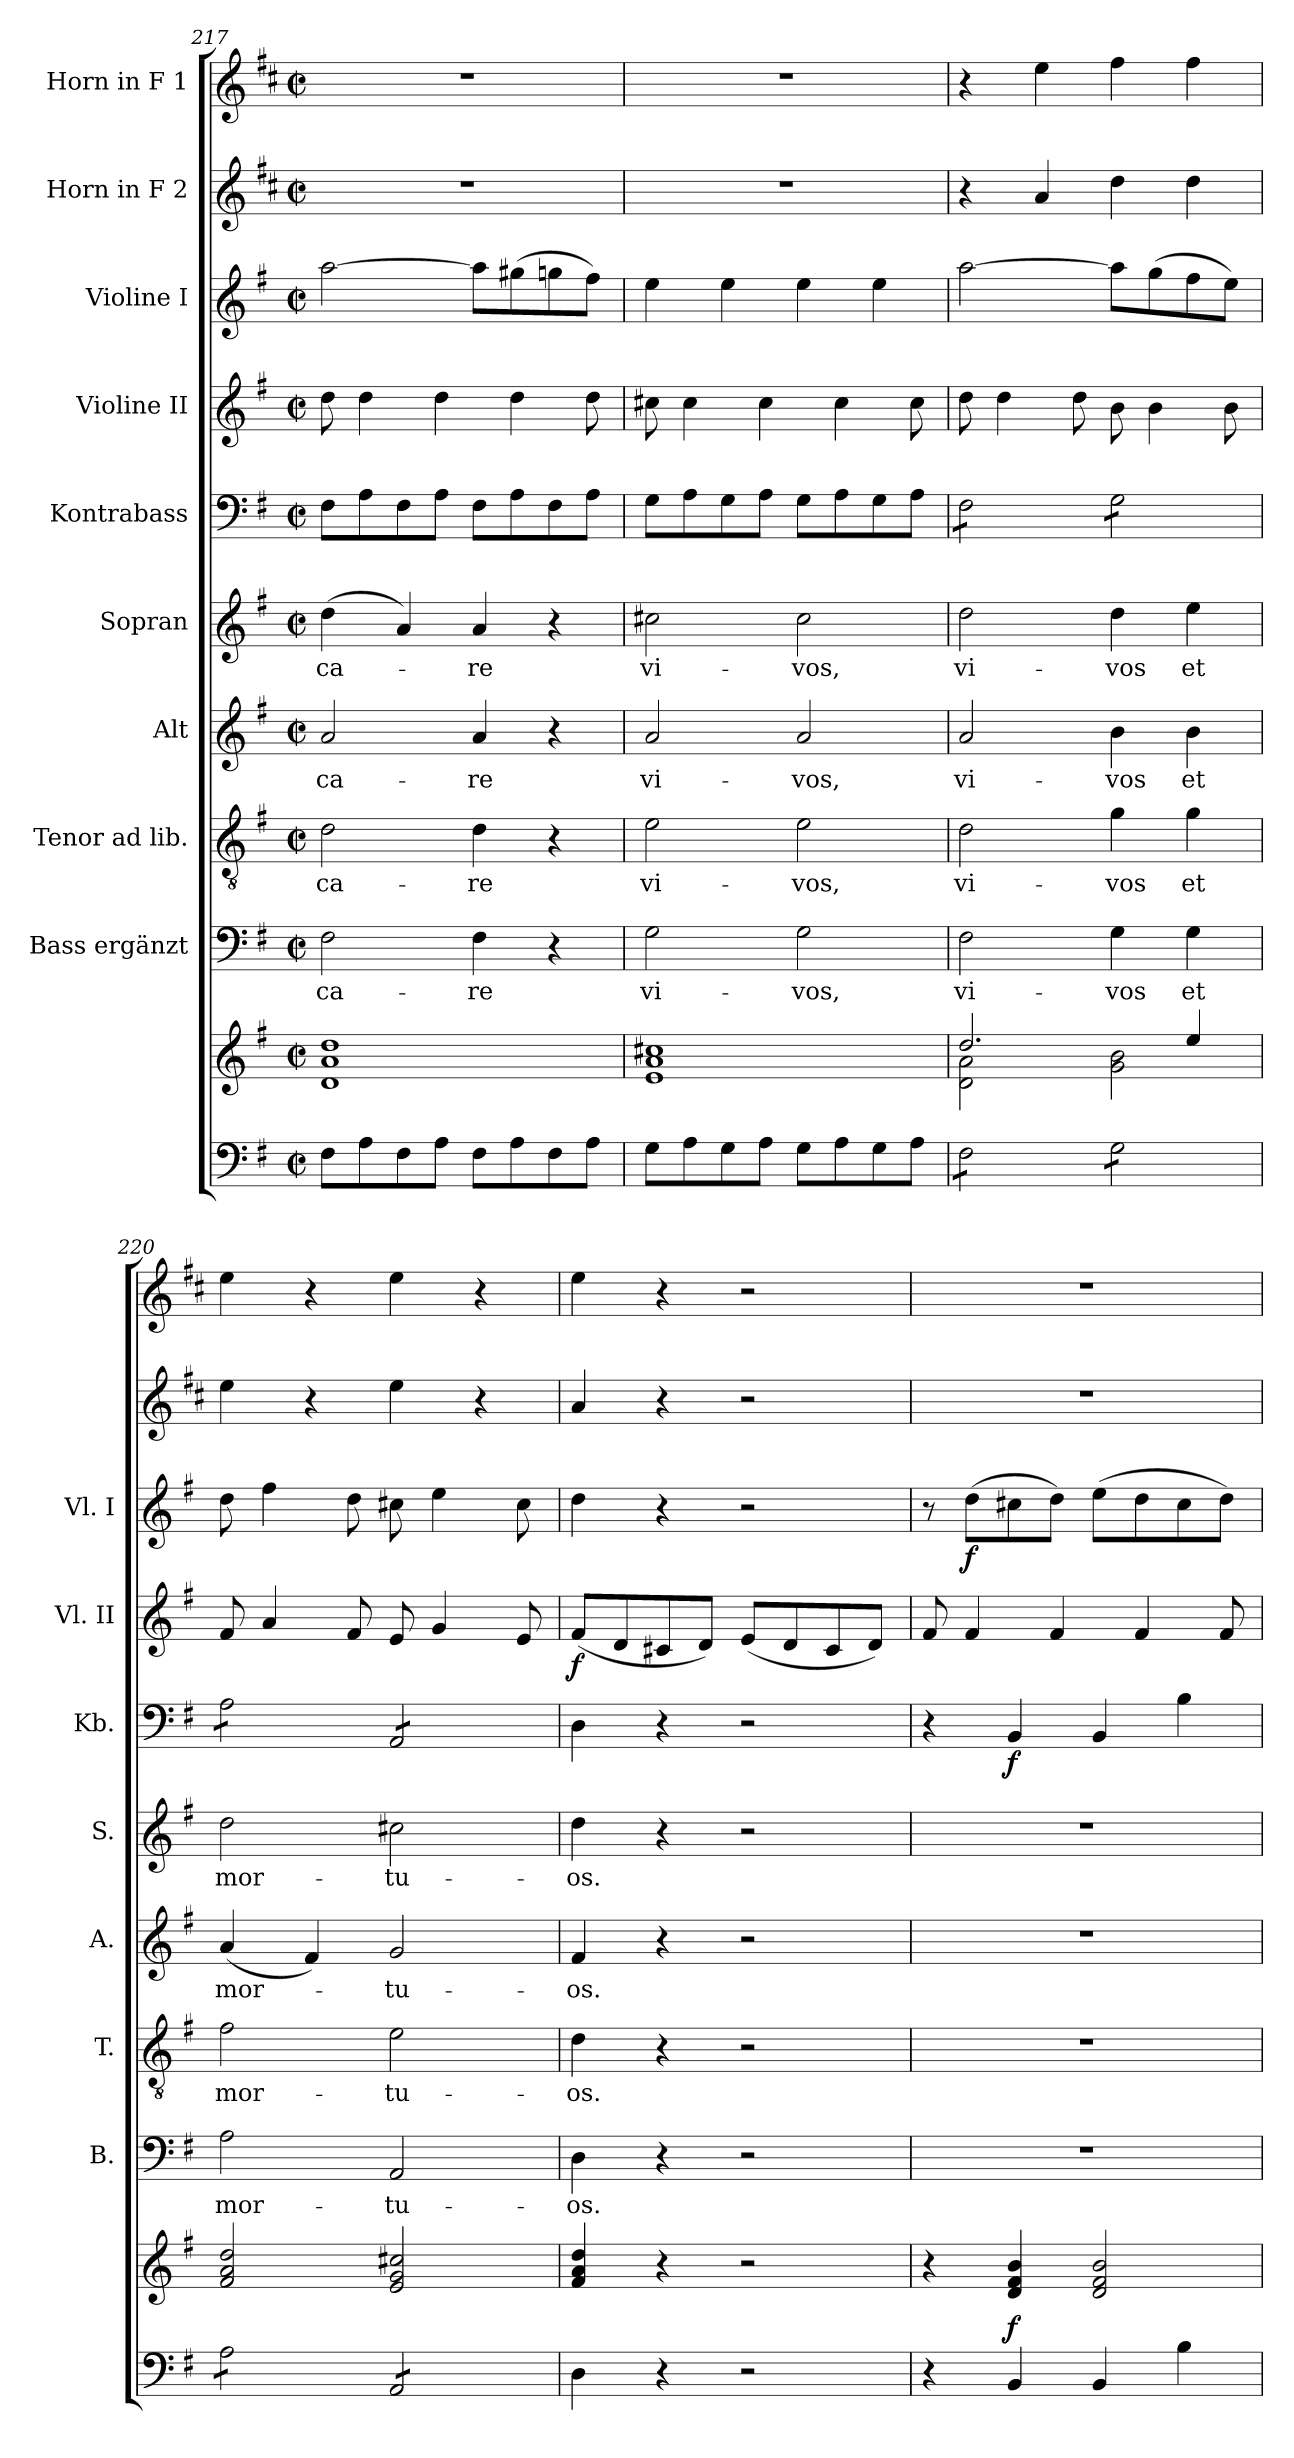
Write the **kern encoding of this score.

**kern	**kern	**dynam	**kern	**text	**kern	**text	**kern	**text	**kern	**text	**kern	**dynam	**kern	**dynam	**kern	**dynam	**kern	**kern
*part10	*part10	*part10	*part9	*part9	*part8	*part8	*part7	*part7	*part6	*part6	*part5	*part5	*part4	*part4	*part3	*part3	*part2	*part1
*staff11	*staff10	*staff10/11	*staff9	*staff9	*staff8	*staff8	*staff7	*staff7	*staff6	*staff6	*staff5	*staff5	*staff4	*staff4	*staff3	*staff3	*staff2	*staff1
*	*	*	*I"Bass ergänzt	*	*I"Tenor ad lib.	*	*I"Alt	*	*I"Sopran	*	*I"Kontrabass	*	*I"Violine II	*	*I"Violine I	*	*I"Horn in F 2	*I"Horn in F 1
*	*	*	*I'B.	*	*I'T.	*	*I'A.	*	*I'S.	*	*I'Kb.	*	*I'Vl. II	*	*I'Vl. I	*	*	*
*clefF4	*clefG2	*	*clefF4	*	*clefGv2	*	*clefG2	*	*clefG2	*	*clefF4	*	*clefG2	*	*clefG2	*	*clefG2	*clefG2
*	*	*	*	*	*	*	*	*	*	*	*ITrd7c12	*	*	*	*	*	*ITrd4c7	*ITrd4c7
*k[f#]	*k[f#]	*	*k[f#]	*	*k[f#]	*	*k[f#]	*	*k[f#]	*	*k[f#]	*	*k[f#]	*	*k[f#]	*	*k[f#]	*k[f#]
*G:	*G:	*	*G:	*	*G:	*	*G:	*	*G:	*	*G:	*	*G:	*	*G:	*	*G:	*G:
*M2/2	*M2/2	*	*M2/2	*	*M2/2	*	*M2/2	*	*M2/2	*	*M2/2	*	*M2/2	*	*M2/2	*	*M2/2	*M2/2
*met(c|)	*met(c|)	*	*met(c|)	*	*met(c|)	*	*met(c|)	*	*met(c|)	*	*met(c|)	*	*met(c|)	*	*met(c|)	*	*met(c|)	*met(c|)
=217	=217	=217	=217	=217	=217	=217	=217	=217	=217	=217	=217	=217	=217	=217	=217	=217	=217	=217
!	!	!	!	!LO:LY:b	!	!LO:LY:b	!	!LO:LY:b	!	!LO:LY:b	!	!	!	!	!	!	!	!
8F#\L	1d 1a 1dd	.	2F#\	-ca-	2d\	-ca-	2a/	-ca-	(>4dd\	-ca-	8FF#\L	.	8dd\	.	[2aa\	.	1r	1r
8A\	.	.	.	.	.	.	.	.	.	.	8AA\	.	4dd\	.	.	.	.	.
8F#\	.	.	.	.	.	.	.	.	4a/)	.	8FF#\	.	.	.	.	.	.	.
8A\J	.	.	.	.	.	.	.	.	.	.	8AA\J	.	4dd\	.	.	.	.	.
!	!	!	!	!LO:LY:b	!	!LO:LY:b	!	!LO:LY:b	!	!LO:LY:b	!	!	!	!	!	!	!	!
8F#\L	.	.	4F#\	-re	4d\	-re	4a/	-re	4a/	-re	8FF#\L	.	.	.	8aa\L]	.	.	.
8A\	.	.	.	.	.	.	.	.	.	.	8AA\	.	4dd\	.	(>8gg#X\	.	.	.
8F#\	.	.	4r	.	4r	.	4r	.	4r	.	8FF#\	.	.	.	8ggn\	.	.	.
8A\J	.	.	.	.	.	.	.	.	.	.	8AA\J	.	8dd\	.	8ff#\J)	.	.	.
=218	=218	=218	=218	=218	=218	=218	=218	=218	=218	=218	=218	=218	=218	=218	=218	=218	=218	=218
!	!	!	!	!LO:LY:b	!	!LO:LY:b	!	!LO:LY:b	!	!LO:LY:b	!	!	!	!	!	!	!	!
8G\L	1e 1a 1cc#X	.	2G\	vi-	2e\	vi-	2a/	vi-	2cc#X\	vi-	8GG\L	.	8cc#X\	.	4ee\	.	1r	1r
8A\	.	.	.	.	.	.	.	.	.	.	8AA\	.	4cc#\	.	.	.	.	.
8G\	.	.	.	.	.	.	.	.	.	.	8GG\	.	.	.	4ee\	.	.	.
8A\J	.	.	.	.	.	.	.	.	.	.	8AA\J	.	4cc#\	.	.	.	.	.
!	!	!	!	!LO:LY:b	!	!LO:LY:b	!	!LO:LY:b	!	!LO:LY:b	!	!	!	!	!	!	!	!
8G\L	.	.	2G\	-vos,	2e\	-vos,	2a/	-vos,	2cc#\	-vos,	8GG\L	.	.	.	4ee\	.	.	.
8A\	.	.	.	.	.	.	.	.	.	.	8AA\	.	4cc#\	.	.	.	.	.
8G\	.	.	.	.	.	.	.	.	.	.	8GG\	.	.	.	4ee\	.	.	.
8A\J	.	.	.	.	.	.	.	.	.	.	8AA\J	.	8cc#\	.	.	.	.	.
!!LO:PB:g=z
=219	=219	=219	=219	=219	=219	=219	=219	=219	=219	=219	=219	=219	=219	=219	=219	=219	=219	=219
*	*^	*	*	*	*	*	*	*	*	*	*	*	*	*	*	*	*	*
!	!	!	!	!	!LO:LY:b	!	!LO:LY:b	!	!LO:LY:b	!	!LO:LY:b	!	!	!	!	!	!	!	!
*tremolo	*	*	*	*	*	*	*	*	*	*	*	*	*	*	*	*	*	*	*
*	*	*	*	*	*	*	*	*	*	*	*	*tremolo	*	*	*	*	*	*	*
8F#\L	2.dd/	2d\ 2a\	.	2F#\	vi-	2d\	vi-	2a/	vi-	2dd\	vi-	8FF#\L	.	8dd\	.	[2aa\	.	4r	4r
8F#\	.	.	.	.	.	.	.	.	.	.	.	8FF#\	.	4dd\	.	.	.	.	.
8F#\	.	.	.	.	.	.	.	.	.	.	.	8FF#\	.	.	.	.	.	4d/	4a\
8F#\J	.	.	.	.	.	.	.	.	.	.	.	8FF#\J	.	8dd\	.	.	.	.	.
!	!	!	!	!	!LO:LY:b	!	!LO:LY:b	!	!LO:LY:b	!	!LO:LY:b	!	!	!	!	!	!	!	!
8G\L	.	2g\ 2b\	.	4G\	-vos	4g\	-vos	4b\	-vos	4dd\	-vos	8GG\L	.	8b\	.	8aa\L]	.	4g\	4b\
8G\	.	.	.	.	.	.	.	.	.	.	.	8GG\	.	4b\	.	(>8gg\	.	.	.
!	!	!	!	!	!LO:LY:b	!	!LO:LY:b	!	!LO:LY:b	!	!LO:LY:b	!	!	!	!	!	!	!	!
8G\	4ee/	.	.	4G\	et	4g\	et	4b\	et	4ee\	et	8GG\	.	.	.	8ff#\	.	4g\	4b\
8G\J	.	.	.	.	.	.	.	.	.	.	.	8GG\J	.	8b\	.	8ee\J)	.	.	.
*	*v	*v	*	*	*	*	*	*	*	*	*	*	*	*	*	*	*	*	*
=220	=220	=220	=220	=220	=220	=220	=220	=220	=220	=220	=220	=220	=220	=220	=220	=220	=220	=220
!	!	!	!	!LO:LY:b	!	!LO:LY:b	!	!LO:LY:b	!	!LO:LY:b	!	!	!	!	!	!	!	!
8A\L	2f#/ 2a/ 2dd/	.	2A\	mor-	2f#\	mor-	(<4a/	mor-	2dd\	mor-	8AA\L	.	8f#/	.	8dd\	.	4a\	4a\
8A\	.	.	.	.	.	.	.	.	.	.	8AA\	.	4a/	.	4ff#\	.	.	.
8A\	.	.	.	.	.	.	4f#/)	.	.	.	8AA\	.	.	.	.	.	4r	4r
8A\J	.	.	.	.	.	.	.	.	.	.	8AA\J	.	8f#/	.	8dd\	.	.	.
!	!	!	!	!LO:LY:b	!	!LO:LY:b	!	!LO:LY:b	!	!LO:LY:b	!	!	!	!	!	!	!	!
8AA/L	2e/ 2g/ 2cc#X/	.	2AA/	-tu-	2e\	-tu-	2g/	-tu-	2cc#X\	-tu-	8AAA/L	.	8e/	.	8cc#X\	.	4a\	4a\
8AA/	.	.	.	.	.	.	.	.	.	.	8AAA/	.	4g/	.	4ee\	.	.	.
8AA/	.	.	.	.	.	.	.	.	.	.	8AAA/	.	.	.	.	.	4r	4r
8AA/J	.	.	.	.	.	.	.	.	.	.	8AAA/J	.	8e/	.	8cc#\	.	.	.
*	*	*	*	*	*	*	*	*	*	*	*Xtremolo	*	*	*	*	*	*	*
*Xtremolo	*	*	*	*	*	*	*	*	*	*	*	*	*	*	*	*	*	*
=221	=221	=221	=221	=221	=221	=221	=221	=221	=221	=221	=221	=221	=221	=221	=221	=221	=221	=221
!	!	!	!	!LO:LY:b	!	!LO:LY:b	!	!LO:LY:b	!	!LO:LY:b	!	!	!	!LO:DY:b	!	!	!	!
4D\	4f#/ 4a/ 4dd/	.	4D\	-os.	4d\	-os.	4f#/	-os.	4dd\	-os.	4DD\	.	(<8f#/L	f	4dd\	.	4d/	4a\
.	.	.	.	.	.	.	.	.	.	.	.	.	8d/	.	.	.	.	.
4r	4r	.	4r	.	4r	.	4r	.	4r	.	4r	.	8c#X/	.	4r	.	4r	4r
.	.	.	.	.	.	.	.	.	.	.	.	.	8d/J)	.	.	.	.	.
2r	2r	.	2r	.	2r	.	2r	.	2r	.	2r	.	(<8e/L	.	2r	.	2r	2r
.	.	.	.	.	.	.	.	.	.	.	.	.	8d/	.	.	.	.	.
.	.	.	.	.	.	.	.	.	.	.	.	.	8c#/	.	.	.	.	.
.	.	.	.	.	.	.	.	.	.	.	.	.	8d/J)	.	.	.	.	.
=222	=222	=222	=222	=222	=222	=222	=222	=222	=222	=222	=222	=222	=222	=222	=222	=222	=222	=222
4r	4r	.	1r	.	1r	.	1r	.	1r	.	4r	.	8f#/	.	8r	.	1r	1r
!	!	!	!	!	!	!	!	!	!	!	!	!	!	!	!	!LO:DY:b	!	!
.	.	.	.	.	.	.	.	.	.	.	.	.	4f#/	.	(>8dd\L	f	.	.
!	!	!LO:DY:a=2	!	!	!	!	!	!	!	!	!	!LO:DY:b	!	!	!	!	!	!
4BB/	4d/ 4f#/ 4b/	f	.	.	.	.	.	.	.	.	4BBB/	f	.	.	8cc#X\	.	.	.
.	.	.	.	.	.	.	.	.	.	.	.	.	4f#/	.	8dd\J)	.	.	.
4BB/	2d/ 2f#/ 2b/	.	.	.	.	.	.	.	.	.	4BBB/	.	.	.	(>8ee\L	.	.	.
.	.	.	.	.	.	.	.	.	.	.	.	.	4f#/	.	8dd\	.	.	.
4B\	.	.	.	.	.	.	.	.	.	.	4BB\	.	.	.	8cc#\	.	.	.
.	.	.	.	.	.	.	.	.	.	.	.	.	8f#/	.	8dd\J)	.	.	.
=	=	=	=	=	=	=	=	=	=	=	=	=	=	=	=	=	=	=
*-	*-	*-	*-	*-	*-	*-	*-	*-	*-	*-	*-	*-	*-	*-	*-	*-	*-	*-
